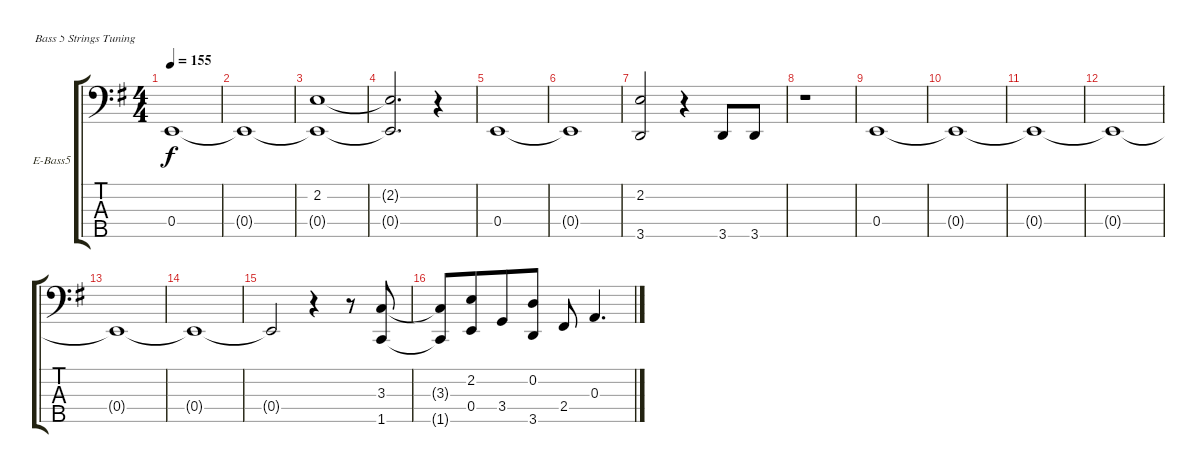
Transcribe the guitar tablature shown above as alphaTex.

\bracketExtendMode groupsimilarinstruments
\firstSystemTrackNameOrientation horizontal
\otherSystemsTrackNameOrientation horizontal
\track ("Bass" "E-Bass5") {instrument electricbassfinger}
\staff {score tabs}
\tuning (G2 D2 A1 E1 B0)
\ts (4 4)
\tempo 155
\clef f4
\ks g
0.4.1{dy f} |
0.4{t}.1 |
(0.4{t} 2.2).1 |
(0.4{t} 2.2{t}).2{d} r.4 |
0.4.1 |
0.4{t}.1 |
(3.5 2.2).2 r.4 3.5.8 3.5.8 |
r.1 |
0.4.1 |
0.4{t}.1 |
0.4{t}.1 |
0.4{t}.1 |
0.4{t}.1 |
0.4{t}.1 |
0.4{t}.2 r.4 r.8 (1.5 3.3).8 |
(1.5{t} 3.3{t}).8 (0.4 2.2).8{beam merge} 3.4.8 (3.5 0.2).8 2.4.8 0.3.4{d}
